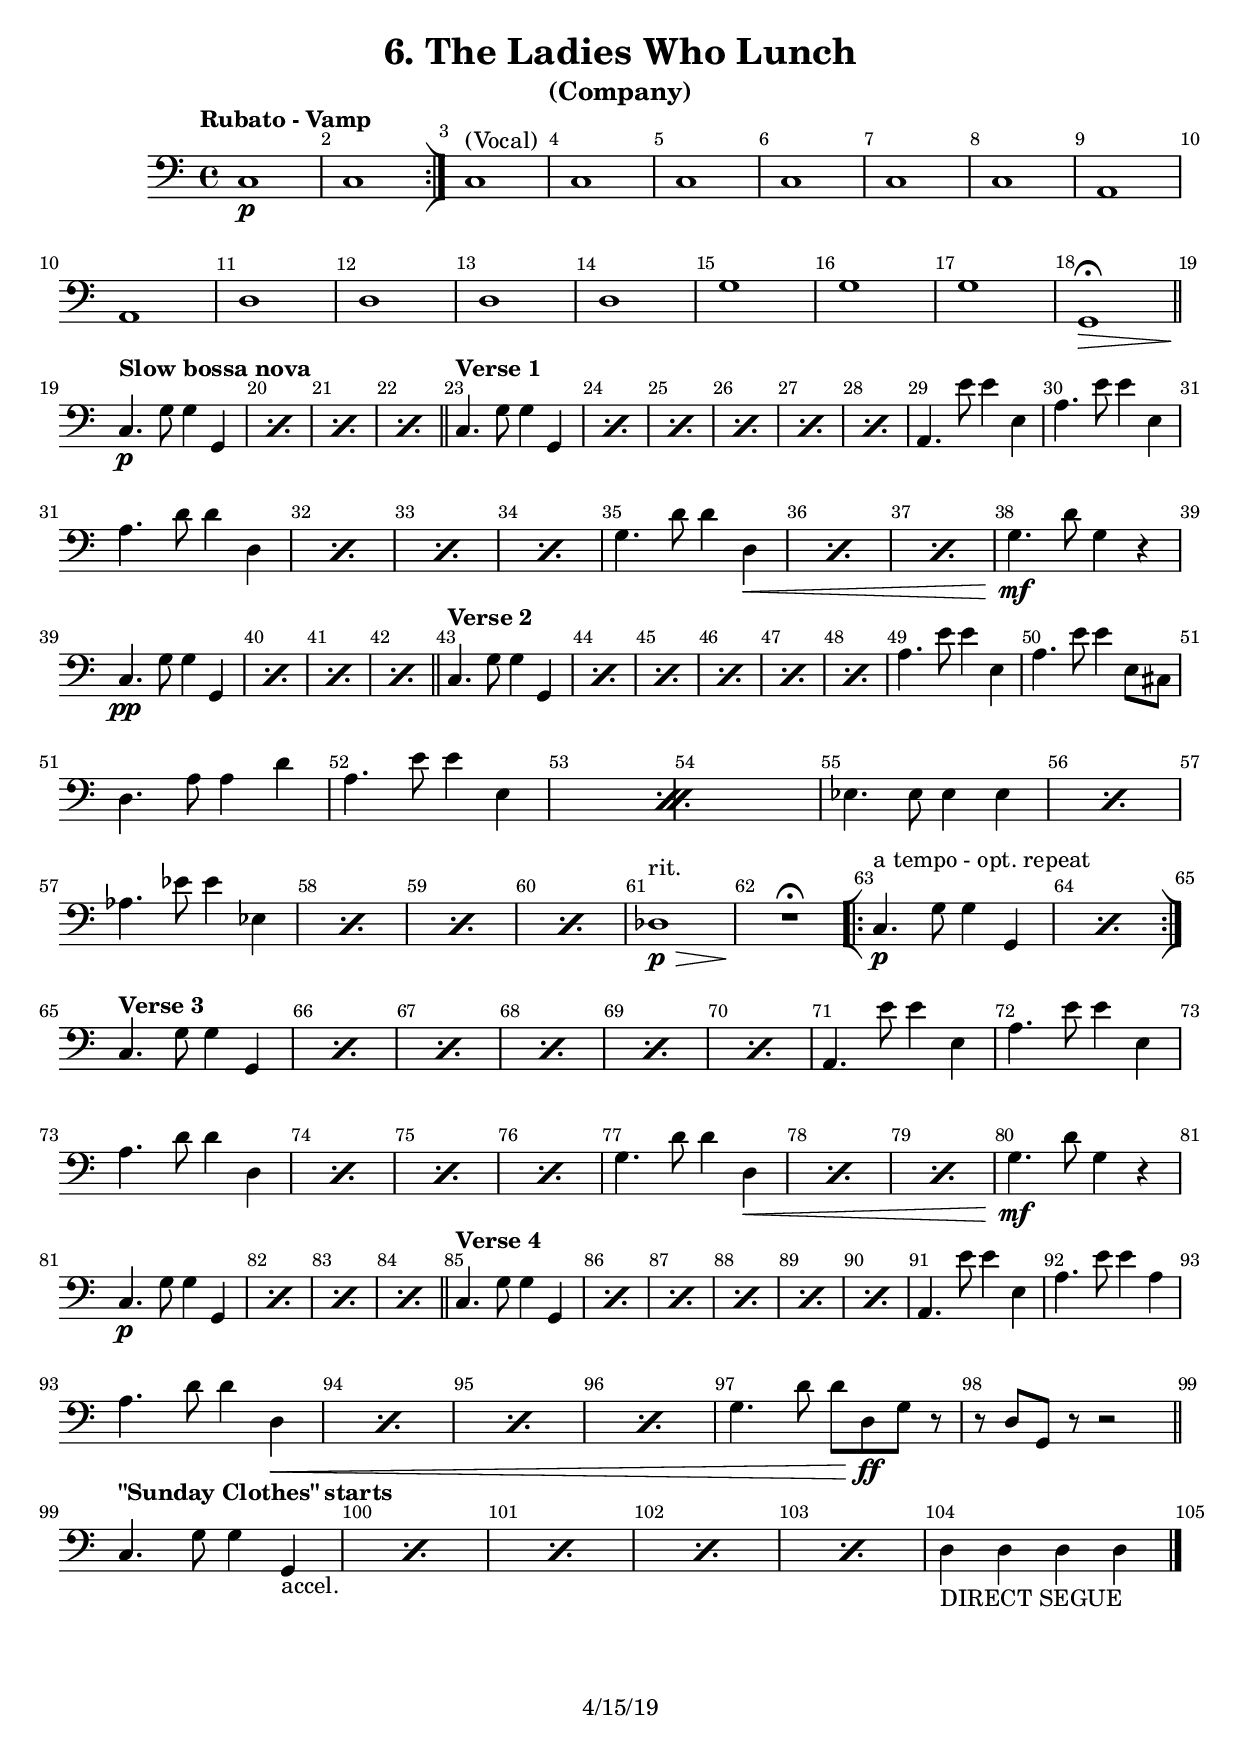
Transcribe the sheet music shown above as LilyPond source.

\header {
  title = "6. The Ladies Who Lunch"
  subtitle = "(Company)"
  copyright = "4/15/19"
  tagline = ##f
}

global = {
  \key c \major
  \time 4/4
  \clef bass
  \tempo "Rubato - Vamp"
  \compressFullBarRests
  \override Score.BarNumber.break-visibility = ##(#t #t #t)
}

\relative c {
  \global
  c1\p c \bar ":|]" c^"(Vocal)" c c c c c a a d d d d g g g g,\fermata \> \bar "||" \break %1-18
  \tempo "Slow bossa nova" \repeat percent 4 { c4.\p g'8 g4 g, } \bar "||" \tempo "Verse 1" \repeat percent 6 { c4. g'8 g4 g, } a4. e''8 e4 e, a4. e'8 e4 e, \break %19-30
  \repeat percent 4 { a4. d8 d4 d, } \repeat percent 3 { g4. d'8 d4 d,\< } g4.\mf d'8 g,4 r \break %31-38
  \repeat percent 4 { c,4.\pp g'8 g4 g, } \bar "||" \tempo "Verse 2" \repeat percent 6 { c4. g'8 g4 g, } a'4. e'8 e4 e, a4. e'8 e4 e,8 cis \break %39-50
  \repeat percent 2 { d4. a'8 a4 d | a4. e'8 e4 e, } \repeat percent 2 { ees4. ees8 ees4 ees4 } \break %51-56
  \repeat percent 4 { aes4. ees'8 ees4 ees,4 } des1^"rit."\p \> R1^\fermataMarkup \! \bar "[|:" \repeat percent 2 { c4.^"a tempo - opt. repeat"\p g'8 g4 g, } \bar ":|]" \break %57-64
  \tempo "Verse 3" \repeat percent 6 { c4. g'8 g4 g, } a4. e''8 e4 e, a4. e'8 e4 e, \break %65-72
  \repeat percent 4 { a4. d8 d4 d, } \repeat percent 3 { g4. d'8 d4 d,\< } g4.\mf d'8 g,4 r \break %73-80
  \repeat percent 4 { c,4.\p g'8 g4 g, } \bar "||" \tempo "Verse 4" \repeat percent 6 { c4. g'8 g4 g, } a4. e''8 e4 e, a4. e'8 e4 a,4 \break %81-92
  \repeat percent 4 { a4. d8 d4 d,\< } g4. d'8 d d,8\ff g r r d g, r r2 \bar "||" \break %93-98
  \tempo "\"Sunday Clothes\" starts" \repeat percent 5 { c4. g'8 g4 g,_"accel." | } d'4_"DIRECT SEGUE" d d d \bar "|." %Sunday Clothes Extension
}